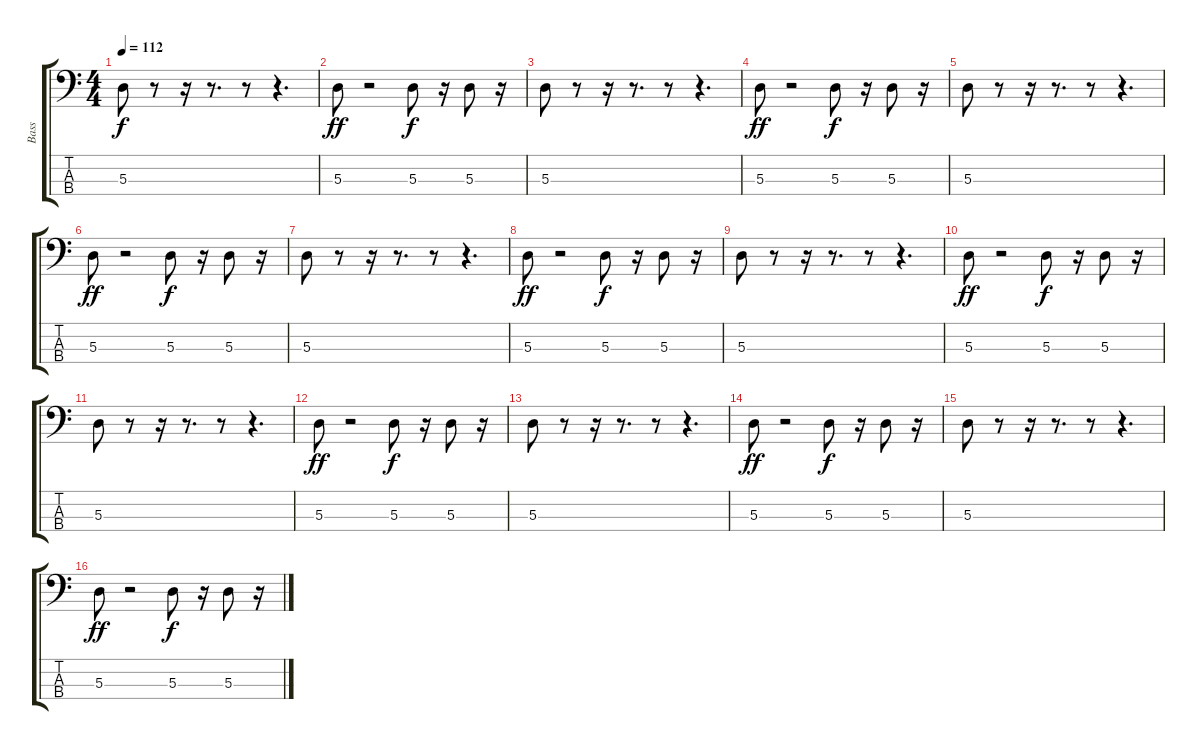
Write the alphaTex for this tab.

\track ("Bass" "Bass") {instrument electricbassfinger}
\staff {score tabs}
\tuning (G2 D2 A1 E1) {hide}
\ts (4 4)
\tempo 112
\clef f4
\ks c
5.3.8{dy f} r.8 r.16 r.8{d} r.8 r.4{d} |
5.3.8{dy ff} r.2 5.3.8{dy f} r.16 5.3.8 r.16 |
5.3.8 r.8 r.16 r.8{d} r.8 r.4{d} |
5.3.8{dy ff} r.2 5.3.8{dy f} r.16 5.3.8 r.16 |
5.3.8 r.8 r.16 r.8{d} r.8 r.4{d} |
5.3.8{dy ff} r.2 5.3.8{dy f} r.16 5.3.8 r.16 |
5.3.8 r.8 r.16 r.8{d} r.8 r.4{d} |
5.3.8{dy ff} r.2 5.3.8{dy f} r.16 5.3.8 r.16 |
5.3.8 r.8 r.16 r.8{d} r.8 r.4{d} |
5.3.8{dy ff} r.2 5.3.8{dy f} r.16 5.3.8 r.16 |
5.3.8 r.8 r.16 r.8{d} r.8 r.4{d} |
5.3.8{dy ff} r.2 5.3.8{dy f} r.16 5.3.8 r.16 |
5.3.8 r.8 r.16 r.8{d} r.8 r.4{d} |
5.3.8{dy ff} r.2 5.3.8{dy f} r.16 5.3.8 r.16 |
5.3.8 r.8 r.16 r.8{d} r.8 r.4{d} |
5.3.8{dy ff} r.2 5.3.8{dy f} r.16 5.3.8 r.16
